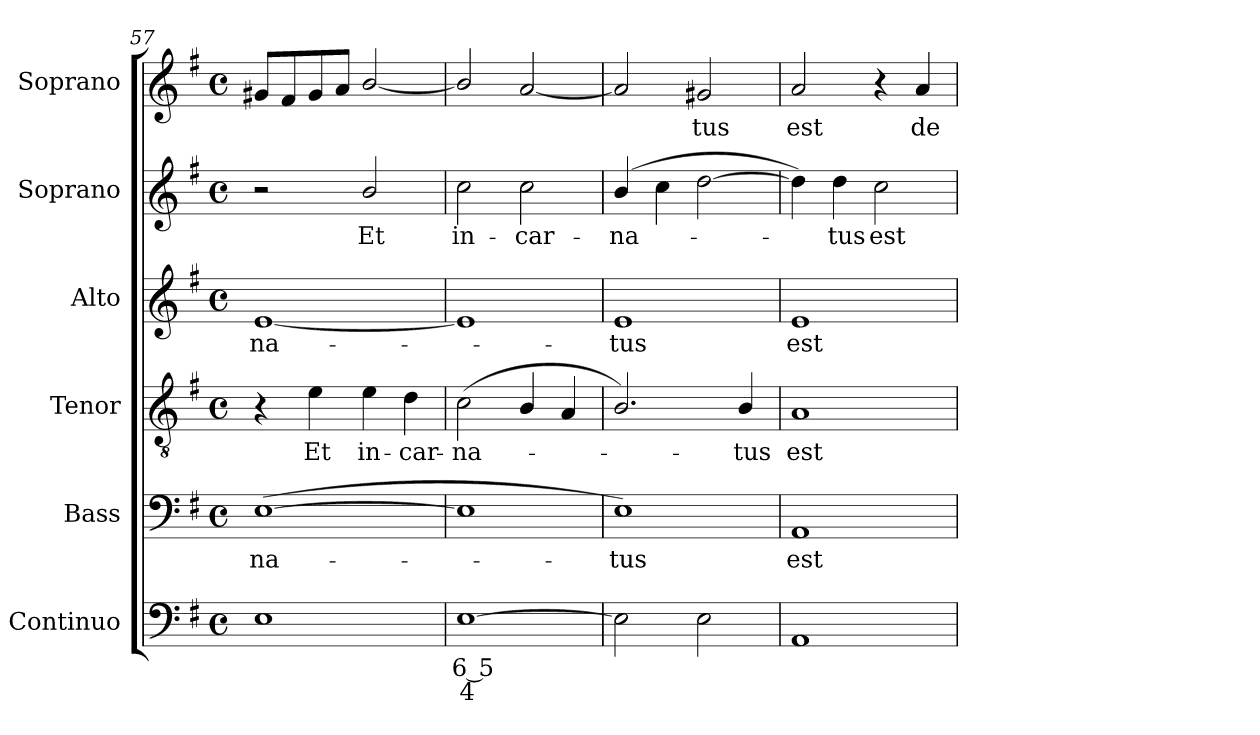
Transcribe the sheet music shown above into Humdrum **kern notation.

**kern	**text	**text	**kern	**text	**kern	**text	**kern	**text	**kern	**text	**kern	**text
*part6	*part6	*part6	*part5	*part5	*part4	*part4	*part3	*part3	*part2	*part2	*part1	*part1
*staff6	*staff6	*staff6	*staff5	*staff5	*staff4	*staff4	*staff3	*staff3	*staff2	*staff2	*staff1	*staff1
*I"Continuo	*	*	*I"Bass	*	*I"Tenor	*	*I"Alto	*	*I"Soprano	*	*I"Soprano	*
*I'Cont.	*	*	*I'B.	*	*I'T.	*	*I'A.	*	*I'S.	*	*I'S.	*
*clefF4	*	*	*clefF4	*	*clefGv2	*	*clefG2	*	*clefG2	*	*clefG2	*
*	*	*	*	*	*ITrd7c12	*	*	*	*	*	*	*
*k[f#]	*	*	*k[f#]	*	*k[f#]	*	*k[f#]	*	*k[f#]	*	*k[f#]	*
*G:	*	*	*G:	*	*G:	*	*G:	*	*G:	*	*G:	*
*M4/4	*	*	*M4/4	*	*M4/4	*	*M4/4	*	*M4/4	*	*M4/4	*
*met(c)	*	*	*met(c)	*	*met(c)	*	*met(c)	*	*met(c)	*	*met(c)	*
=57	=57	=57	=57	=57	=57	=57	=57	=57	=57	=57	=57	=57
!	!	!	!	!LO:LY:b:color=#000000	!	!	!	!	!	!	!	!
!	!	!	!	!	!	!	!	!LO:LY:b:color=#000000	!	!	!	!
1Ei	.	.	([1Ei	-na-	4r	.	[1ei	-na-	2r	.	8g#Xi/L	.
.	.	.	.	.	.	.	.	.	.	.	8f#i/	.
!	!	!	!	!	!	!LO:LY:b:color=#000000	!	!	!	!	!	!
.	.	.	.	.	4Ei\	Et	.	.	.	.	8g#i/	.
.	.	.	.	.	.	.	.	.	.	.	8ai/J	.
!	!	!	!	!	!	!LO:LY:b:color=#000000	!	!	!	!	!	!
!	!	!	!	!	!	!	!	!	!	!LO:LY:b:color=#000000	!	!
.	.	.	.	.	4Ei\	in-	.	.	2bi/	Et	[2bi/	.
!	!	!	!	!	!	!LO:LY:b:color=#000000	!	!	!	!	!	!
.	.	.	.	.	4Di\	-car-	.	.	.	.	.	.
=58	=58	=58	=58	=58	=58	=58	=58	=58	=58	=58	=58	=58
!	!LO:LY:b:color=#000000	!LO:LY:b:color=#000000	!	!	!	!	!	!	!	!	!	!
!	!	!	!	!	!	!LO:LY:b:color=#000000	!	!	!	!	!	!
!	!	!	!	!	!	!	!	!	!	!LO:LY:b:color=#000000	!	!
[1Ei	6 5	4	1Ei]	.	(2Ci\	-na-	1ei]	.	2cci\	in-	2bi/]	.
!	!	!	!	!	!	!	!	!	!	!LO:LY:b:color=#000000	!	!
.	.	.	.	.	4BBi/	.	.	.	2cci\	-car-	[2ai/	.
.	.	.	.	.	4AAi/	.	.	.	.	.	.	.
=59	=59	=59	=59	=59	=59	=59	=59	=59	=59	=59	=59	=59
!	!	!	!	!LO:LY:b:color=#000000	!	!	!	!	!	!	!	!
!	!	!	!	!	!	!	!	!LO:LY:b:color=#000000	!	!	!	!
!	!	!	!	!	!	!	!	!	!	!LO:LY:b:color=#000000	!	!
2Ei\]	.	.	1Ei)	-tus	2.BBi/)	.	1ei	-tus	(4bi/	-na-	2ai/]	.
.	.	.	.	.	.	.	.	.	4cci\	.	.	.
!	!	!	!	!	!	!	!	!	!	!	!	!LO:LY:b:color=#000000
2Ei\	.	.	.	.	.	.	.	.	[2ddi\	.	2g#Xi/	-tus
!	!	!	!	!	!	!LO:LY:b:color=#000000	!	!	!	!	!	!
.	.	.	.	.	4BBi/	-tus	.	.	.	.	.	.
=60	=60	=60	=60	=60	=60	=60	=60	=60	=60	=60	=60	=60
!	!	!	!	!LO:LY:b:color=#000000	!	!	!	!	!	!	!	!
!	!	!	!	!	!	!LO:LY:b:color=#000000	!	!	!	!	!	!
!	!	!	!	!	!	!	!	!LO:LY:b:color=#000000	!	!	!	!
!	!	!	!	!	!	!	!	!	!	!	!	!LO:LY:b:color=#000000
1AAi	.	.	1AAi	est	1AAi	est	1ei	est	4ddi\])	.	2ai/	est
!	!	!	!	!	!	!	!	!	!	!LO:LY:b:color=#000000	!	!
.	.	.	.	.	.	.	.	.	4ddi\	-tus	.	.
!	!	!	!	!	!	!	!	!	!	!LO:LY:b:color=#000000	!	!
.	.	.	.	.	.	.	.	.	2cci\	est	4r	.
!	!	!	!	!	!	!	!	!	!	!	!	!LO:LY:b:color=#000000
.	.	.	.	.	.	.	.	.	.	.	4ai/	de
=	=	=	=	=	=	=	=	=	=	=	=	=
*-	*-	*-	*-	*-	*-	*-	*-	*-	*-	*-	*-	*-
